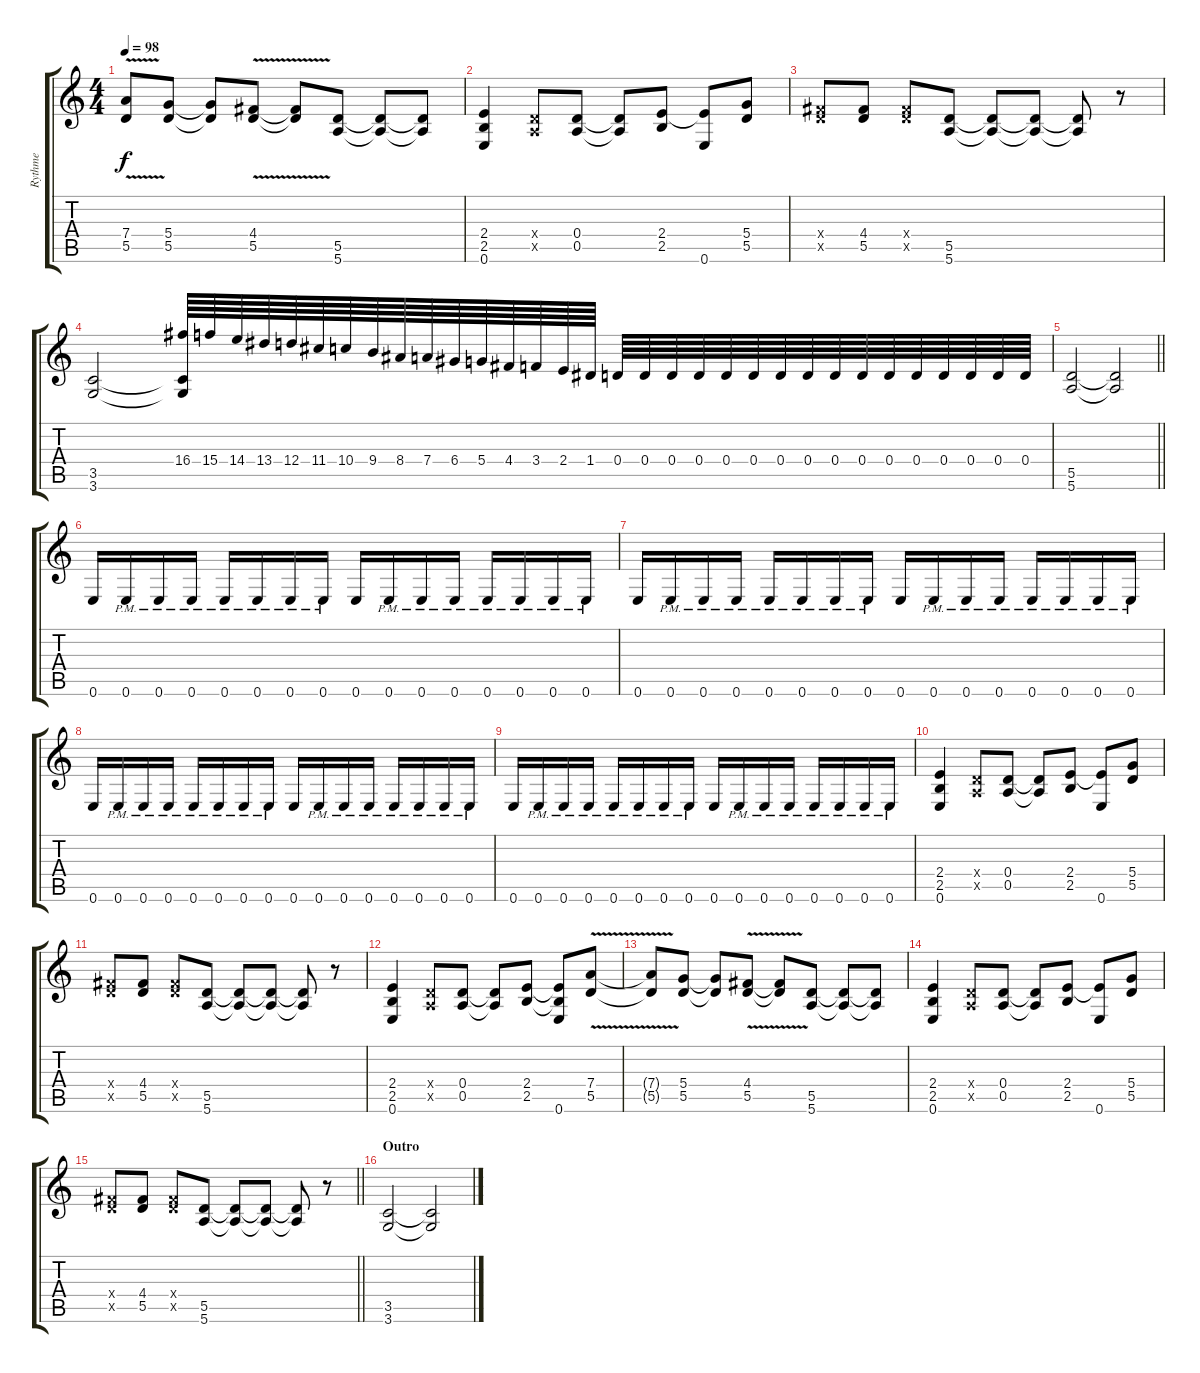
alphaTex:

\track ("Rythme" "Rythme") {instrument overdrivenguitar}
\staff {score tabs}
\tuning (E4 B3 G3 D3 A2 E2) {hide}
\ts (4 4)
\tempo 98
\clef g2
\ks c
(7.4{v t} 5.5{v t}).8{dy f} (5.4 5.5).8 (5.4{t} 5.5{t}).8 (4.4{v} 5.5{v}).8 (4.4{v t} 5.5{v t}).8 (5.5 5.6).8 (5.5{t} 5.6{t}).8 (5.5{t} 5.6{t}).8 |
(2.4 2.5 0.6).4 (0.4{x} 0.5{x}).8 (0.4 0.5).8 (0.4{t} 0.5{t}).8 (2.4 2.5).8 (2.4{t} 0.6).8 (5.4 5.5).8 |
(4.4{x} 5.5{x}).8 (4.4 5.5).8 (4.4{x} 5.5{x}).8 (5.5 5.6).8 (5.5{t} 5.6{t}).8 (5.5{t} 5.6{t}).8 (5.5{t} 5.6{t}).8 r.8 |
(3.5 3.6).2 (16.4 3.5{t} 3.6{t}).64 15.4.64 14.4.64 13.4.64 12.4.64 11.4.64 10.4.64 9.4.64 8.4.64 7.4.64 6.4.64 5.4.64 4.4.64 3.4.64 2.4.64 1.4.64 0.4.64 0.4.64 0.4.64 0.4.64 0.4.64 0.4.64 0.4.64 0.4.64 0.4.64 0.4.64 0.4.64 0.4.64 0.4.64 0.4.64 0.4.64 0.4.64 |
\barLineRight lightlight
(5.5 5.6).2 (5.5{t} 5.6{t}).2 |
0.6.16 0.6{pm}.16 0.6{pm}.16 0.6{pm}.16 0.6{pm}.16 0.6{pm}.16 0.6{pm}.16 0.6{pm}.16 0.6.16 0.6{pm}.16 0.6{pm}.16 0.6{pm}.16 0.6{pm}.16 0.6{pm}.16 0.6{pm}.16 0.6{pm}.16 |
0.6.16 0.6{pm}.16 0.6{pm}.16 0.6{pm}.16 0.6{pm}.16 0.6{pm}.16 0.6{pm}.16 0.6{pm}.16 0.6.16 0.6{pm}.16 0.6{pm}.16 0.6{pm}.16 0.6{pm}.16 0.6{pm}.16 0.6{pm}.16 0.6{pm}.16 |
0.6.16 0.6{pm}.16 0.6{pm}.16 0.6{pm}.16 0.6{pm}.16 0.6{pm}.16 0.6{pm}.16 0.6{pm}.16 0.6.16 0.6{pm}.16 0.6{pm}.16 0.6{pm}.16 0.6{pm}.16 0.6{pm}.16 0.6{pm}.16 0.6{pm}.16 |
0.6.16 0.6{pm}.16 0.6{pm}.16 0.6{pm}.16 0.6{pm}.16 0.6{pm}.16 0.6{pm}.16 0.6{pm}.16 0.6.16 0.6{pm}.16 0.6{pm}.16 0.6{pm}.16 0.6{pm}.16 0.6{pm}.16 0.6{pm}.16 0.6{pm}.16 |
(2.4 2.5 0.6).4 (0.4{x} 0.5{x}).8 (0.4 0.5).8 (0.4{t} 0.5{t}).8 (2.4 2.5).8 (2.4{t} 0.6).8 (5.4 5.5).8 |
(4.4{x} 5.5{x}).8 (4.4 5.5).8 (4.4{x} 5.5{x}).8 (5.5 5.6).8 (5.5{t} 5.6{t}).8 (5.5{t} 5.6{t}).8 (5.5{t} 5.6{t}).8 r.8 |
(2.4 2.5 0.6).4 (0.4{x} 0.5{x}).8 (0.4 0.5).8 (0.4{t} 0.5{t}).8 (2.4 2.5).8 (2.4{t} 2.5{t} 0.6).8 (7.4{v} 5.5{v}).8 |
(7.4{v t} 5.5{v t}).8 (5.4 5.5).8 (5.4{t} 5.5{t}).8 (4.4{v} 5.5{v}).8 (4.4{v t} 5.5{v t}).8 (5.5 5.6).8 (5.5{t} 5.6{t}).8 (5.5{t} 5.6{t}).8 |
(2.4 2.5 0.6).4 (0.4{x} 0.5{x}).8 (0.4 0.5).8 (0.4{t} 0.5{t}).8 (2.4 2.5).8 (2.4{t} 0.6).8 (5.4 5.5).8 |
\barLineRight lightlight
(4.4{x} 5.5{x}).8 (4.4 5.5).8 (4.4{x} 5.5{x}).8 (5.5 5.6).8 (5.5{t} 5.6{t}).8 (5.5{t} 5.6{t}).8 (5.5{t} 5.6{t}).8 r.8 |
\section ("" "Outro")
(3.5 3.6).2 (3.5{t} 3.6{t}).2
